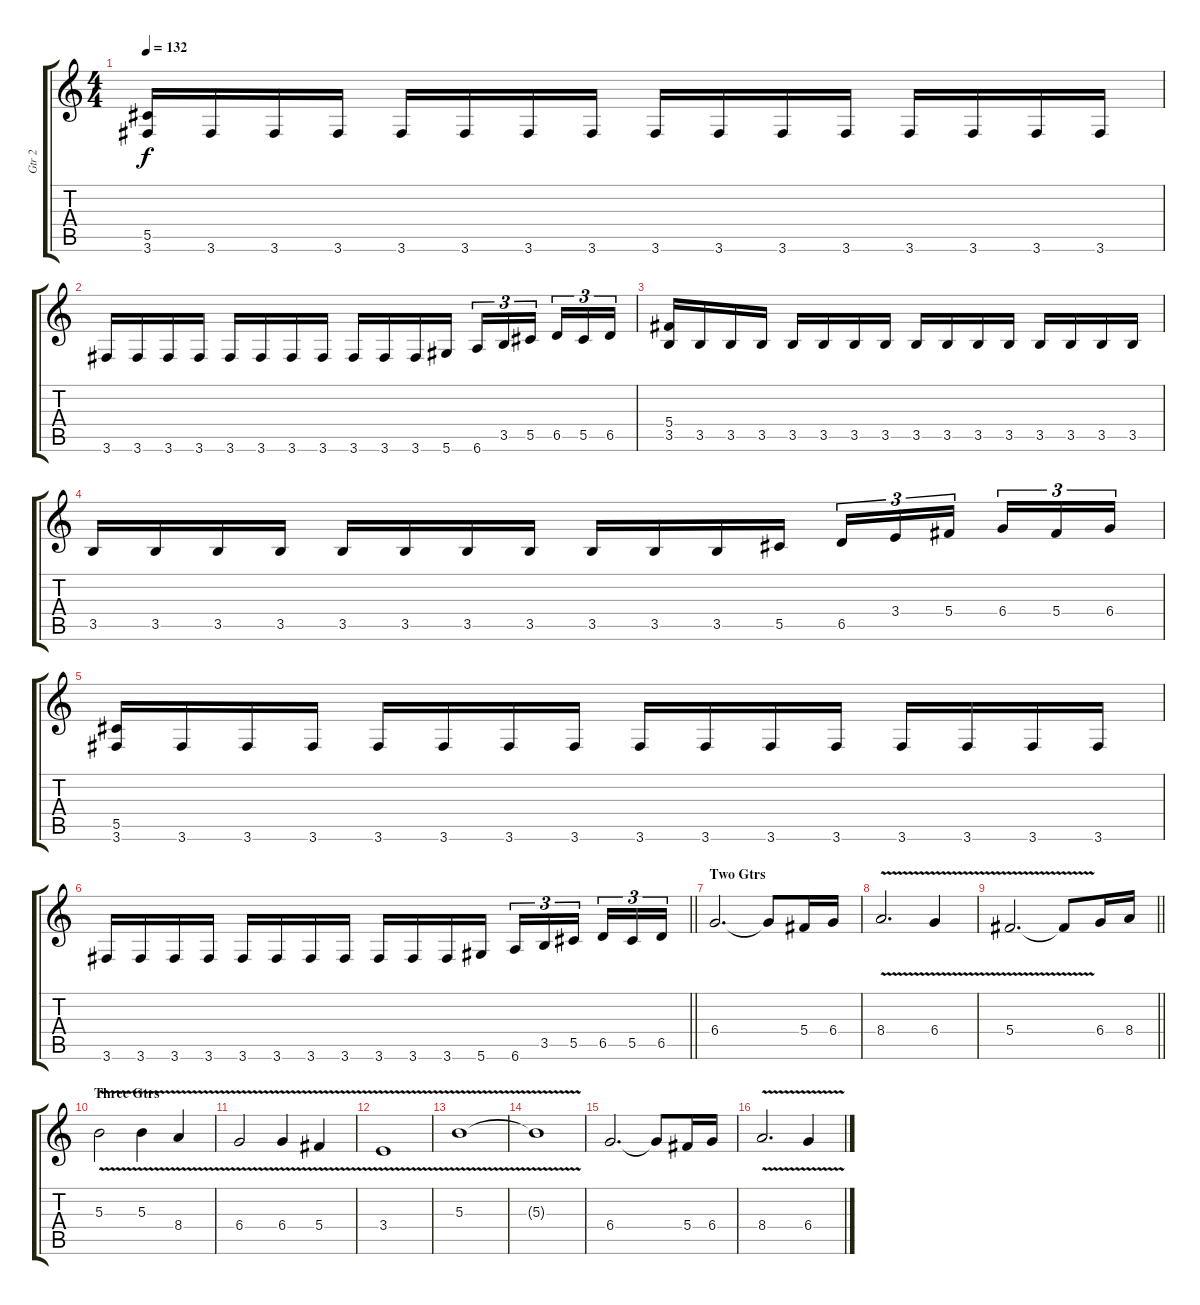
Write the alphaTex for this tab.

\track ("Gtr 2" "Gtr 2") {instrument distortionguitar}
\staff {score tabs}
\tuning (Eb4 Bb3 Gb3 Db3 Ab2 Eb2) {hide}
\ts (4 4)
\tempo 132
\clef g2
\ks c
(5.5 3.6).16{dy f} 3.6.16 3.6.16 3.6.16 3.6.16 3.6.16 3.6.16 3.6.16 3.6.16 3.6.16 3.6.16 3.6.16 3.6.16 3.6.16 3.6.16 3.6.16 |
3.6.16 3.6.16 3.6.16 3.6.16 3.6.16 3.6.16 3.6.16 3.6.16 3.6.16 3.6.16 3.6.16 5.6.16 6.6.16{tu (3 2)} 3.5.16{tu (3 2)} 5.5.16{tu (3 2) beam splitsecondary} 6.5.16{tu (3 2)} 5.5.16{tu (3 2)} 6.5.16{tu (3 2)} |
(5.4 3.5).16 3.5.16 3.5.16 3.5.16 3.5.16 3.5.16 3.5.16 3.5.16 3.5.16 3.5.16 3.5.16 3.5.16 3.5.16 3.5.16 3.5.16 3.5.16 |
3.5.16 3.5.16 3.5.16 3.5.16 3.5.16 3.5.16 3.5.16 3.5.16 3.5.16 3.5.16 3.5.16 5.5.16 6.5.16{tu (3 2)} 3.4.16{tu (3 2)} 5.4.16{tu (3 2) beam splitsecondary} 6.4.16{tu (3 2)} 5.4.16{tu (3 2)} 6.4.16{tu (3 2)} |
(5.5 3.6).16 3.6.16 3.6.16 3.6.16 3.6.16 3.6.16 3.6.16 3.6.16 3.6.16 3.6.16 3.6.16 3.6.16 3.6.16 3.6.16 3.6.16 3.6.16 |
\barLineRight lightlight
3.6.16 3.6.16 3.6.16 3.6.16 3.6.16 3.6.16 3.6.16 3.6.16 3.6.16 3.6.16 3.6.16 5.6.16 6.6.16{tu (3 2)} 3.5.16{tu (3 2)} 5.5.16{tu (3 2) beam splitsecondary} 6.5.16{tu (3 2)} 5.5.16{tu (3 2)} 6.5.16{tu (3 2)} |
\section ("" "Two Gtrs")
6.4.2{d} 6.4{t}.8 5.4.16 6.4.16 |
8.4{v}.2{d} 6.4{v}.4 |
\barLineRight lightlight
5.4{v}.2{d} 5.4{t}.8 6.4.16 8.4.16 |
\section ("" "Three Gtrs")
5.3{v}.2 5.3{v}.4 8.4{v}.4 |
6.4{v}.2 6.4{v}.4 5.4{v}.4 |
3.4{v}.1 |
5.3{v}.1 |
5.3{t}.1 |
6.4.2{d} 6.4{t}.8 5.4.16 6.4.16 |
8.4{v}.2{d} 6.4{v}.4
